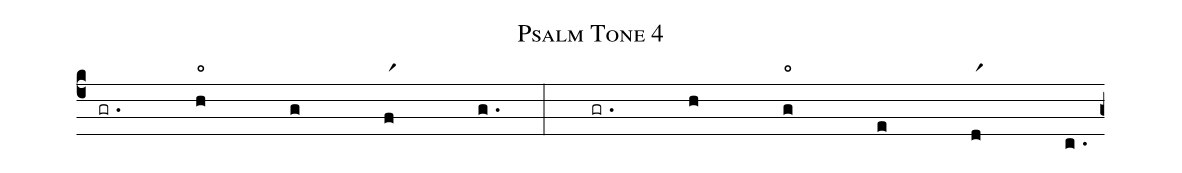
name: Psalm Tone 4;
%%
(c4)(gr.)(hr3)(g)(fr1)(g.)(:)(gr.)(h)(gr3)(e)(dr1)(c.)(z::)
